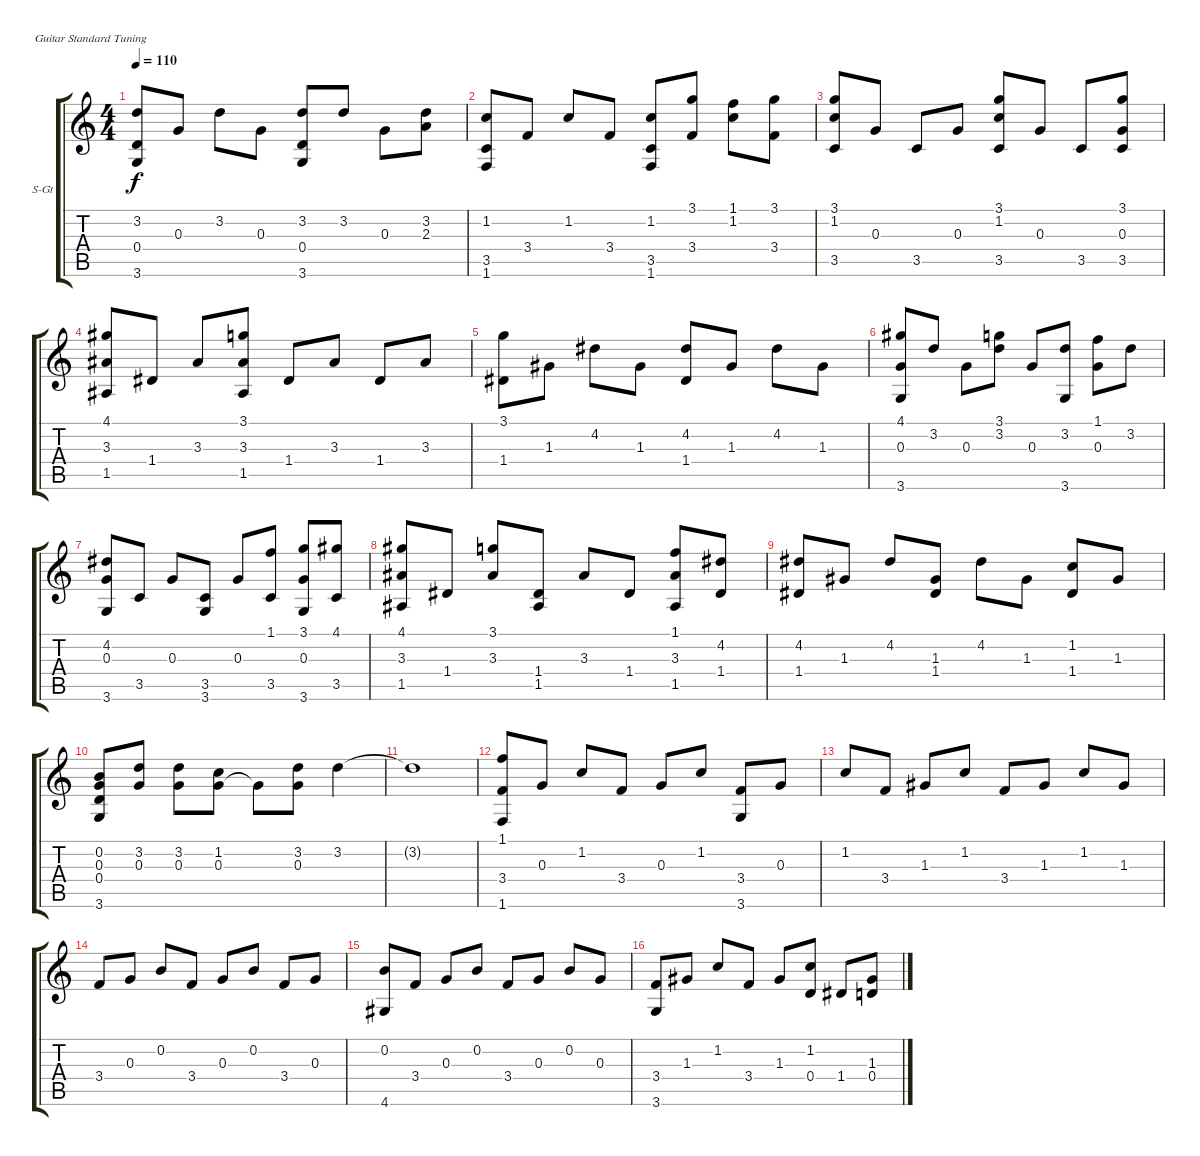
\defaultSystemsLayout 4
\bracketExtendMode groupsimilarinstruments
\firstSystemTrackNameOrientation horizontal
\otherSystemsTrackNameOrientation horizontal
\track ("Steel Guitar" "S-Gt") {instrument acousticguitarsteel}
\staff {score tabs}
\tuning (E4 B3 G3 D3 A2 E2)
\ts (4 4)
\tempo 110
\clef g2
\ks c
(3.2 3.6 0.4).8{dy f} 0.3.8 3.2.8 0.3.8 (3.2 3.6 0.4).8 3.2.8 0.3.8 (3.2 2.3).8 |
(1.2 1.6 3.5).8 3.4.8 1.2.8 3.4.8 (1.2 3.5 1.6).8 (3.1 3.4).8 (1.2 1.1).8 (3.4 3.1).8 |
(3.5 3.1 1.2).8 0.3.8 3.5.8 0.3.8 (3.5 3.1 1.2).8 0.3.8 3.5.8 (0.3 3.5 3.1).8 |
(3.3 4.1 1.5).8 1.4.8 3.3.8 (3.3 3.1 1.5).8 1.4.8 3.3.8 1.4.8 3.3.8 |
(3.1 1.4).8 1.3.8 4.2.8 1.3.8 (4.2 1.4).8 1.3.8 4.2.8 1.3.8 |
(0.3 4.1 3.6).8 3.2.8 0.3.8 (3.2 3.1).8 0.3.8 (3.2 3.6).8 (0.3 1.1).8 3.2.8 |
(0.3 4.2 3.6).8 3.5.8 0.3.8 (3.5 3.6).8 0.3.8 (3.5 1.1).8 (3.1 3.6 0.3).8 (3.5 4.1).8 |
(3.3 4.1 1.5).8 1.4.8 (3.3 3.1).8 (1.4 1.5).8 3.3.8 1.4.8 (3.3 1.1 1.5).8 (1.4 4.2).8 |
(4.2 1.4).8 1.3.8 4.2.8 (1.4 1.3).8 4.2.8 1.3.8 (1.2 1.4).8 1.3.8 |
(0.2 0.3 3.6 0.4).8 (0.3 3.2).8 (0.3 3.2).8 (0.3 1.2).8 0.3{t}.8 (0.3 3.2).8 3.2.4 |
3.2{t}.1 |
(3.4 1.1 1.6).8 0.3.8 1.2.8 3.4.8 0.3.8 1.2.8 (3.4 3.6).8 0.3.8 |
1.2.8 3.4.8 1.3.8 1.2.8 3.4.8 1.3.8 1.2.8 1.3.8 |
3.4.8 0.3.8 0.2.8 3.4.8 0.3.8 0.2.8 3.4.8 0.3.8 |
(0.2 4.6).8 3.4.8 0.3.8 0.2.8 3.4.8 0.3.8 0.2.8 0.3.8 |
(3.4 3.6).8 1.3.8 1.2.8 3.4.8 1.3.8 (1.2 0.4).8 1.4.8 (1.3 0.4).8
